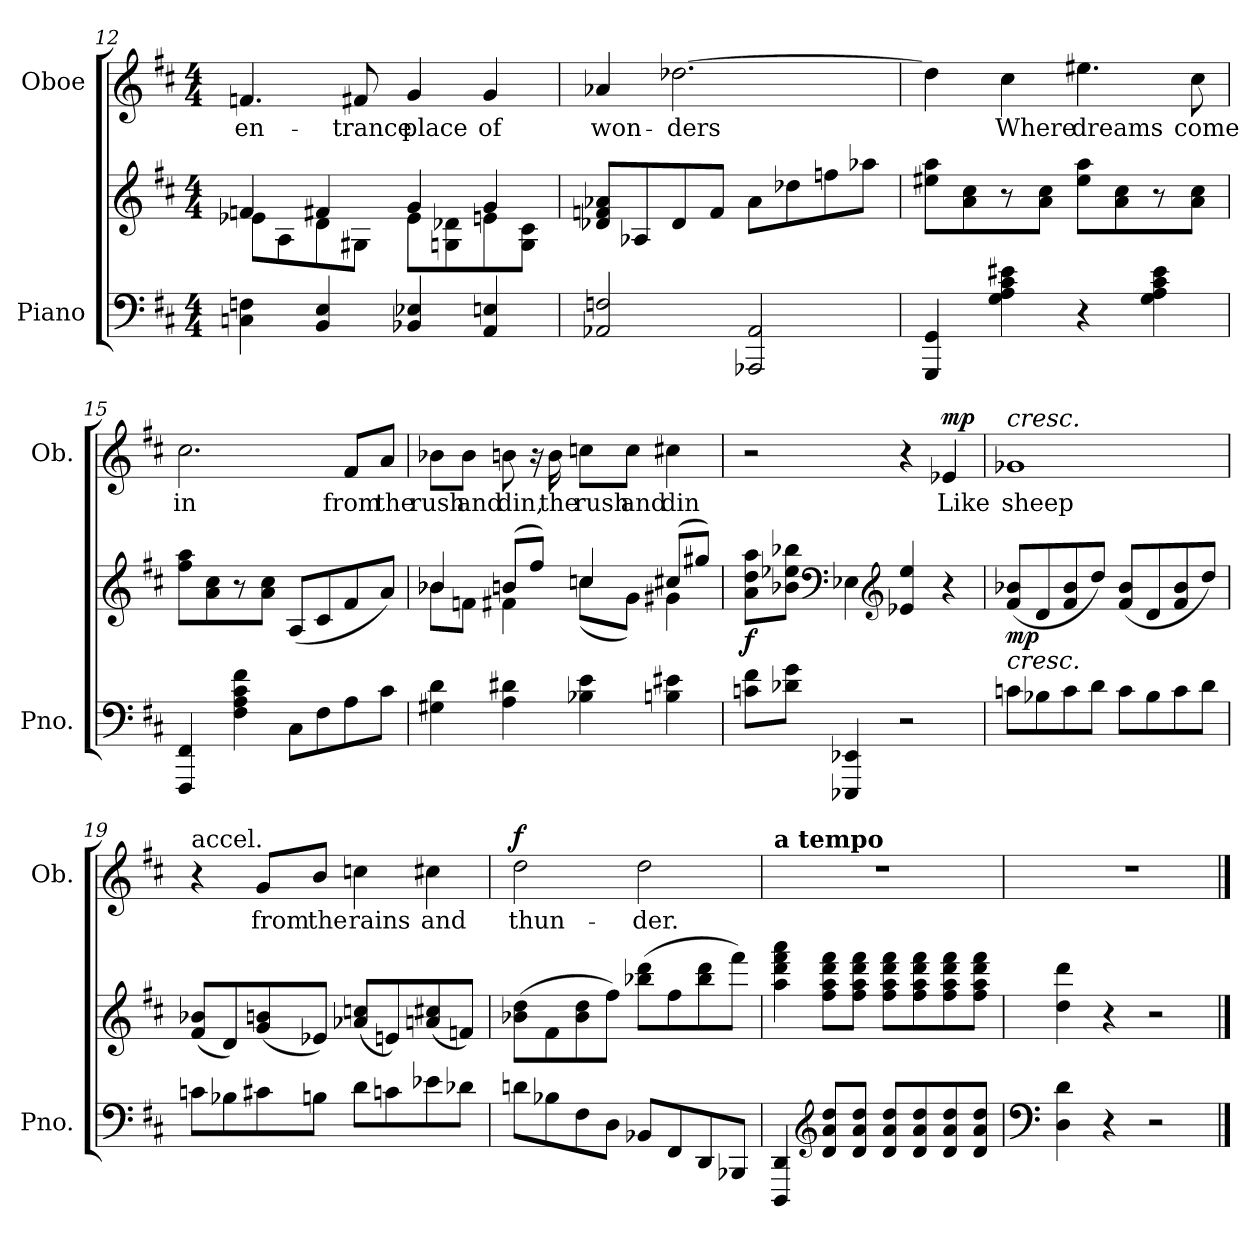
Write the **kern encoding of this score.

**kern	**kern	**dynam	**kern	**text	**dynam
*part2	*part2	*part2	*part1	*part1	*part1
*staff3	*staff2	*staff2/3	*staff1	*staff1	*staff1
*I"Piano	*	*	*I"Oboe	*	*
*I'Pno.	*	*	*I'Ob.	*	*
*clefF4	*clefG2	*	*clefG2	*	*
*k[f#c#]	*k[f#c#]	*	*k[f#c#]	*	*
*M4/4	*M4/4	*	*M4/4	*	*
=12	=12	=12	=12	=12	=12
*	*^	*	*	*	*
!	!	!	!	!	!LO:LY:b	!
4Cn\ 4Fn\	4fn/	8e-X\L	.	4.fn/	en-	.
.	.	8A\	.	.	.	.
4BB/ 4E/	4f#X/	8d\	.	.	.	.
!	!	!	!	!	!LO:LY:b	!
.	.	8G#X\J	.	8f#X/	-trance	.
!	!	!	!	!	!LO:LY:b	!
4BB-X/ 4E-X/	4g/	8e-\L	.	4g/	place	.
.	.	8Gn\ 8d-X\	.	.	.	.
!	!	!	!	!	!LO:LY:b	!
4AA/ 4En/	4g/	8en\	.	4g/	of	.
.	.	8G\ 8c#\J	.	.	.	.
!!LO:LB:g=z
=13	=13	=13	=13	=13	=13	=13
!	!	!	!	!	!LO:LY:b	!
*	*v	*v	*	*	*	*
2AA-X/ 2Fn/	8d-X/ 8fn/ 8a-X/L	.	4a-X/	won-	.
.	8A-X/	.	.	.	.
!	!	!	!	!LO:LY:b	!
.	8d-/	.	[2.dd-X\	-ders	.
.	8f/J	.	.	.	.
2AAA-X/ 2AA-/	8a-\L	.	.	.	.
.	8dd-X\	.	.	.	.
.	8ffn\	.	.	.	.
.	8aa-X\J	.	.	.	.
=14	=14	=14	=14	=14	=14
4GGG/ 4GG/	8ee#X\ 8aa\L	.	4dd-\]	.	.
.	8a\ 8cc#\	.	.	.	.
!	!	!	!	!LO:LY:b	!
4G\ 4A\ 4c#\ 4e#X\	8r	.	4cc#\	Where	.
.	8a\ 8cc#\J	.	.	.	.
!	!	!	!	!LO:LY:b	!
4r	8ee#\ 8aa\L	.	4.ee#X\	dreams	.
.	8a\ 8cc#\	.	.	.	.
4G\ 4A\ 4c#\ 4e#\	8r	.	.	.	.
!	!	!	!	!LO:LY:b	!
.	8a\ 8cc#\J	.	8cc#\	come	.
=15	=15	=15	=15	=15	=15
!	!	!	!	!LO:LY:b	!
4FFF#/ 4FF#/	8ff#\ 8aa\L	.	2.cc#\	in	.
.	8a\ 8cc#\	.	.	.	.
4F#\ 4A\ 4c#\ 4f#\	8r	.	.	.	.
.	8a\ 8cc#\J	.	.	.	.
8C#\L	(8A/L	.	.	.	.
8F#\	8c#/	.	.	.	.
!	!	!	!	!LO:LY:b	!
8A\	8f#/	.	8f#/L	from	.
!	!	!	!	!LO:LY:b	!
8c#\J	8a/J)	.	8a/J	the	.
!!LO:LB:g=z
=16	=16	=16	=16	=16	=16
*	*^	*	*	*	*
!	!	!	!	!	!LO:LY:b	!
4G#X\ 4d\	4b-X/	8b-\L	.	8b-X\L	rush	.
!	!	!	!	!	!LO:LY:b	!
.	.	8fn\J	.	8b-\J	and	.
!	!	!	!	!	!LO:LY:b	!
4A\ 4d#X\	(8bn/L	4f#X\	.	8bn\	din,	.
.	8ff#/J)	.	.	16r	.	.
!	!	!	!	!	!LO:LY:b	!
.	.	.	.	16b\	the	.
!	!	!	!	!	!LO:LY:b	!
4B-X\ 4e\	4ccn/	(8cc\L	.	8ccn\L	rush	.
!	!	!	!	!	!LO:LY:b	!
.	.	8g\J)	.	8cc\J	and	.
!	!	!	!	!	!LO:LY:b	!
4Bn\ 4e#X\	(8cc#X/L	4g#X\	.	4cc#X\	din	.
.	8gg#X/J)	.	.	.	.	.
*	*v	*v	*	*	*	*
=17	=17	=17	=17	=17	=17
!	!	!LO:DY:b	!	!	!
8cn\ 8f#\L	8a\ 8dd\ 8aa\L	f	2r	.	.
8d-X\ 8g\J	8b-X\ 8ee-X\ 8bb-X\J	.	.	.	.
*	*clefF4	*	*	*	*
4EEE-X/ 4EE-X/	4E-X\	.	.	.	.
*	*clefG2	*	*	*	*
2r	4e-X/ 4ee-/	.	4r	.	.
!	!	!	!	!LO:LY:b	!LO:DY:a
.	4r	.	4e-X/	Like	mp
=18	=18	=18	=18	=18	=18
!	!	!	!LO:TX:a:i:t=cresc.	!	!
!	!LO:TX:b:i:t=cresc.	!	!	!	!
!	!	!LO:DY:b	!	!LO:LY:b	!
8cn\L	(8f#/ 8b-X/L	mp	1g-X	sheep	.
8B-X\	8d/	.	.	.	.
8c\	8f#/ 8b-/	.	.	.	.
8d\J	8dd/J)	.	.	.	.
8c\L	(8f#/ 8b-/L	.	.	.	.
8B-\	8d/	.	.	.	.
8c\	8f#/ 8b-/	.	.	.	.
8d\J	8dd/J)	.	.	.	.
!!LO:PB:g=z
=19	=19	=19	=19	=19	=19
!	!	!	!LO:TX:a:t=accel.	!	!
8cn\L	(8f#/ 8b-X/L	.	4r	.	.
8B-X\	8d/)	.	.	.	.
!	!	!	!	!LO:LY:b	!
8c#X\	(8g/ 8bn/	.	8g/L	from	.
!	!	!	!	!LO:LY:b	!
8Bn\J	8e-X/J)	.	8b/J	the	.
!	!	!	!	!LO:LY:b	!
8d\L	(8a-X/ 8ccn/L	.	4ccn\	rains	.
8cn\	8en/)	.	.	.	.
!	!	!	!	!LO:LY:b	!
8e-X\	(8an/ 8cc#X/	.	4cc#X\	and	.
8d-X\J	8fn/J)	.	.	.	.
=20	=20	=20	=20	=20	=20
!	!	!	!	!LO:LY:b	!LO:DY:a
8dn\L	(8b-X\ 8dd\L	.	2dd\	thun-	f
8B-X\	8f#\	.	.	.	.
8F#\	8b-\ 8dd\	.	.	.	.
8D\J	8ff#\J)	.	.	.	.
!	!	!	!	!LO:LY:b	!
8BB-X/L	(8bb-X\ 8ddd\L	.	2dd\	-der.	.
8FF#/	8ff#\	.	.	.	.
8DD/	8bb-\ 8ddd\	.	.	.	.
8BBB-X/J	8fff#\J)	.	.	.	.
=21	=21	=21	=21	=21	=21
!	!	!	!LO:TX:a:B:t=a tempo	!	!
4DDD/ 4DD/	4aa\ 4ddd\ 4fff#\ 4aaa\	.	1r	.	.
*clefG2	*	*	*	*	*
8d/ 8a/ 8dd/L	8ff#\ 8aa\ 8ddd\ 8fff#\L	.	.	.	.
8d/ 8a/ 8dd/J	8ff#\ 8aa\ 8ddd\ 8fff#\J	.	.	.	.
8d/ 8a/ 8dd/L	8ff#\ 8aa\ 8ddd\ 8fff#\L	.	.	.	.
8d/ 8a/ 8dd/	8ff#\ 8aa\ 8ddd\ 8fff#\	.	.	.	.
8d/ 8a/ 8dd/	8ff#\ 8aa\ 8ddd\ 8fff#\	.	.	.	.
8d/ 8a/ 8dd/J	8ff#\ 8aa\ 8ddd\ 8fff#\J	.	.	.	.
=22	=22	=22	=22	=22	=22
*clefF4	*	*	*	*	*
4D\ 4d\	4dd\ 4ddd\	.	1r	.	.
4r	4r	.	.	.	.
2r	2r	.	.	.	.
==	==	==	==	==	==
*-	*-	*-	*-	*-	*-
